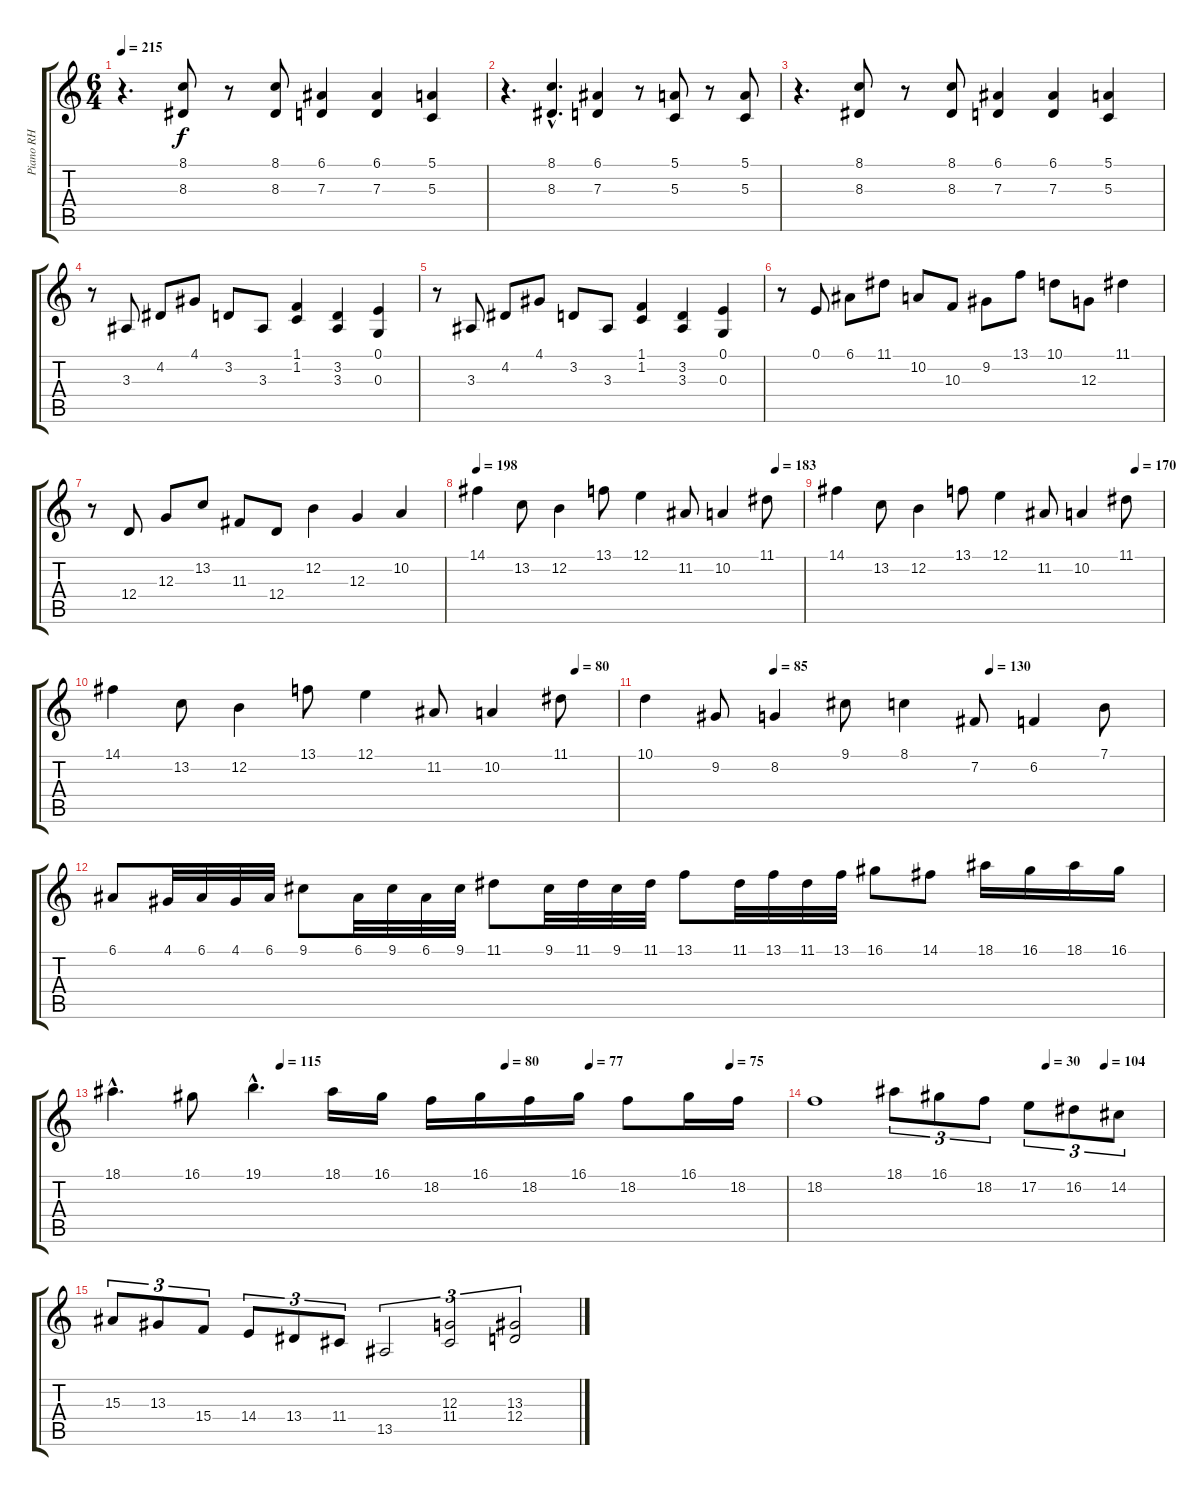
\track ("Piano RH" "Piano RH") {instrument acousticgrandpiano}
\staff {score tabs}
\tuning (E4 B3 G3 D3 A2 E2) {hide}
\ts (6 4)
\tempo 215
\clef g2
\ks c
r.4{d dy f} (8.1 8.3).8 r.8 (8.1 8.3).8 (6.1 7.3).4 (6.1 7.3).4 (5.1 5.3).4 |
r.4{d} (8.1{hac} 8.3{hac}).4{d} (6.1 7.3).4 r.8 (5.1 5.3).8 r.8 (5.1 5.3).8 |
r.4{d} (8.1 8.3).8 r.8 (8.1 8.3).8 (6.1 7.3).4 (6.1 7.3).4 (5.1 5.3).4 |
r.8 3.3.8 4.2.8 4.1.8 3.2.8 3.3.8 (1.1 1.2).4 (3.2 3.3).4 (0.1 0.3).4 |
r.8 3.3.8 4.2.8 4.1.8 3.2.8 3.3.8 (1.1 1.2).4 (3.2 3.3).4 (0.1 0.3).4 |
r.8 0.1.8 6.1.8 11.1.8 10.2.8 10.3.8 9.2.8 13.1.8 10.1.8 12.3.8 11.1.4 |
r.8 12.4.8 12.3.8 13.2.8 11.3.8 12.4.8 12.2.4 12.3.4 10.2.4 |
\tempo 198
\tempo (183 0.9166666666666666)
14.1.4 13.2.8 12.2.4 13.1.8 12.1.4 11.2.8 10.2.4 11.1.8 |
\tempo (170 0.9166666666666666)
14.1.4 13.2.8 12.2.4 13.1.8 12.1.4 11.2.8 10.2.4 11.1.8 |
\tempo (80 0.9166666666666666)
14.1.4 13.2.8 12.2.4 13.1.8 12.1.4 11.2.8 10.2.4 11.1.8 |
\tempo (85 0.25)
\tempo (130 0.6666666666666666)
10.1.4 9.2.8 8.2.4 9.1.8 8.1.4 7.2.8 6.2.4 7.1.8 |
6.1.8 4.1.32 6.1.32 4.1.32 6.1.32 9.1.8 6.1.32 9.1.32 6.1.32 9.1.32 11.1.8 9.1.32 11.1.32 9.1.32 11.1.32 13.1.8 11.1.32 13.1.32 11.1.32 13.1.32 16.1.8 14.1.8 18.1.16 16.1.16 18.1.16 16.1.16 |
\tempo (115 0.25)
\tempo (80 0.5833333333333334)
\tempo (77 0.7083333333333334)
\tempo (75 0.9166666666666666)
18.1{hac}.4{d} 16.1.8 19.1{hac}.4{d} 18.1.16 16.1.16 18.2.16 16.1.16 18.2.16 16.1.16 18.2.8 16.1.16 18.2.16 |
\tempo (30 0.6666666666666666)
\tempo (104 0.8333333333333334)
18.2.1 18.1.8{tu (3 2)} 16.1.8{tu (3 2)} 18.2.8{tu (3 2)} 17.2.8{tu (3 2)} 16.2.8{tu (3 2)} 14.2.8{tu (3 2)} |
15.3.8{tu (3 2)} 13.3.8{tu (3 2)} 15.4.8{tu (3 2)} 14.4.8{tu (3 2)} 13.4.8{tu (3 2)} 11.4.8{tu (3 2)} 13.5.2{tu (3 2)} (12.3 11.4).2{tu (3 2)} (13.3 12.4).2{tu (3 2)}
